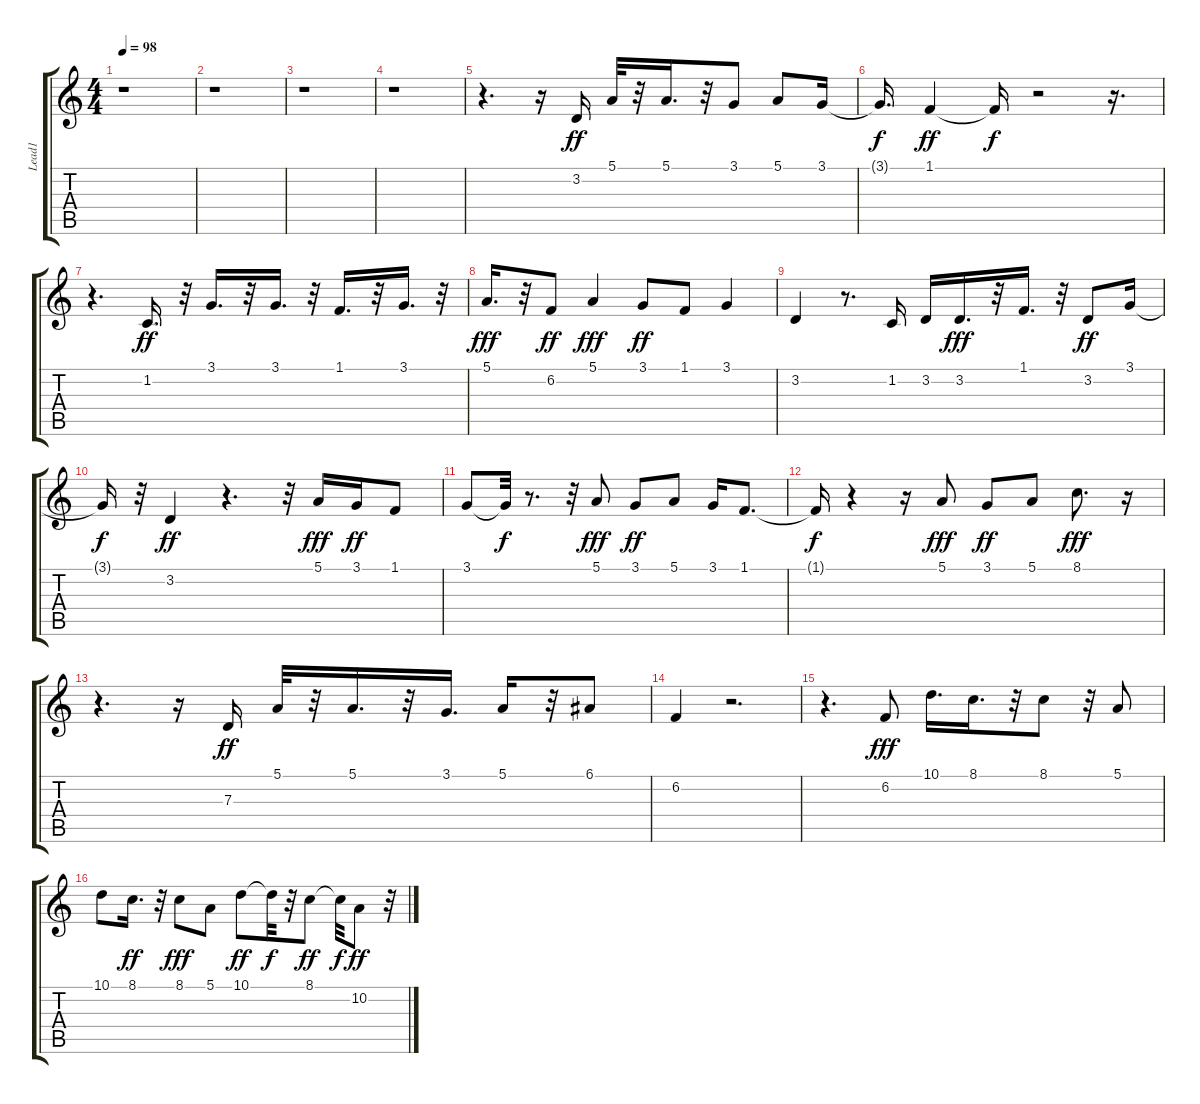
\track ("Lead1" "Lead1") {instrument lead1square}
\staff {score tabs}
\tuning (E4 B3 G3 D3 A2 E2) {hide}
\ts (4 4)
\tempo 98
\clef g2
\ks c
r.1{dy f} |
r.1 |
r.1 |
r.1 |
r.4{d} r.16 3.2.16{dy ff} 5.1.32 r.32 5.1.16{d} r.32 3.1.8 5.1.8 3.1.16 |
3.1{t}.16{d dy f} 1.1.4{dy ff} 1.1{t}.16{dy f} r.2 r.16{d} |
r.4{d} 1.2.16{d dy ff} r.32 3.1.16{d} r.32 3.1.16{d} r.32 1.1.16{d} r.32 3.1.16{d} r.32 |
5.1.16{d dy fff} r.32 6.2.8{dy ff} 5.1.4{dy fff} 3.1.8{dy ff} 1.1.8 3.1.4 |
3.2.4 r.8{d} 1.2.16 3.2.16 3.2.16{d dy fff} r.32 1.1.16{d} r.32 3.2.8{dy ff} 3.1.16 |
3.1{t}.16{dy f} r.32 3.2.4{dy ff} r.4{d} r.32 5.1.16{dy fff} 3.1.16{dy ff} 1.1.8 |
3.1.8 3.1{t}.32{dy f} r.8{d} r.32 5.1.8{dy fff} 3.1.8{dy ff} 5.1.8 3.1.16 1.1.8{d} |
1.1{t}.16{dy f} r.4 r.16 5.1.8{dy fff} 3.1.8{dy ff} 5.1.8 8.1.8{d dy fff} r.16 |
r.4{d} r.16 7.3.16{dy ff} 5.1.32 r.32 5.1.16{d} r.32 3.1.16{d} 5.1.16 r.32 6.1.8 |
6.2.4 r.2{d} |
r.4{d} 6.2.8{dy fff} 10.1.16{d} 8.1.16{d} r.32 8.1.8 r.32 5.1.8 |
10.1.8 8.1.16{d dy ff} r.32 8.1.8{dy fff} 5.1.8 10.1.8{dy ff} 10.1{t}.32{dy f} r.32 8.1.8{dy ff} 8.1{t}.32{dy f} 10.2.8{dy ff} r.32
